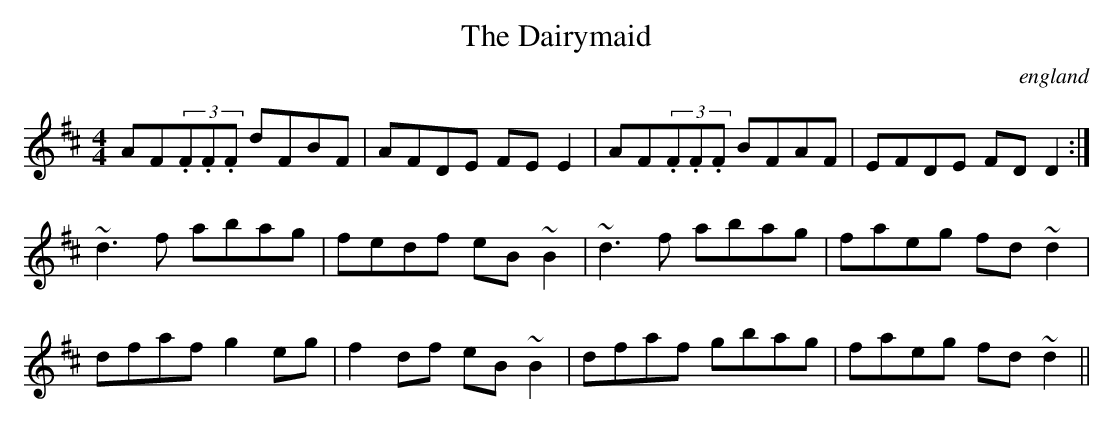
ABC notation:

X:1
T:The Dairymaid
O:england
M:4/4
K:D
AF(3.F.F.F dFBF | AFDE FEE2 | AF(3.F.F.F BFAF | EFDE FDD2 :|
~d3f abag | fedf eB~B2 | ~d3f abag | faeg fd~d2 |
dfaf g2eg | f2df eB~B2 | dfaf gbag | faeg fd~d2 ||
